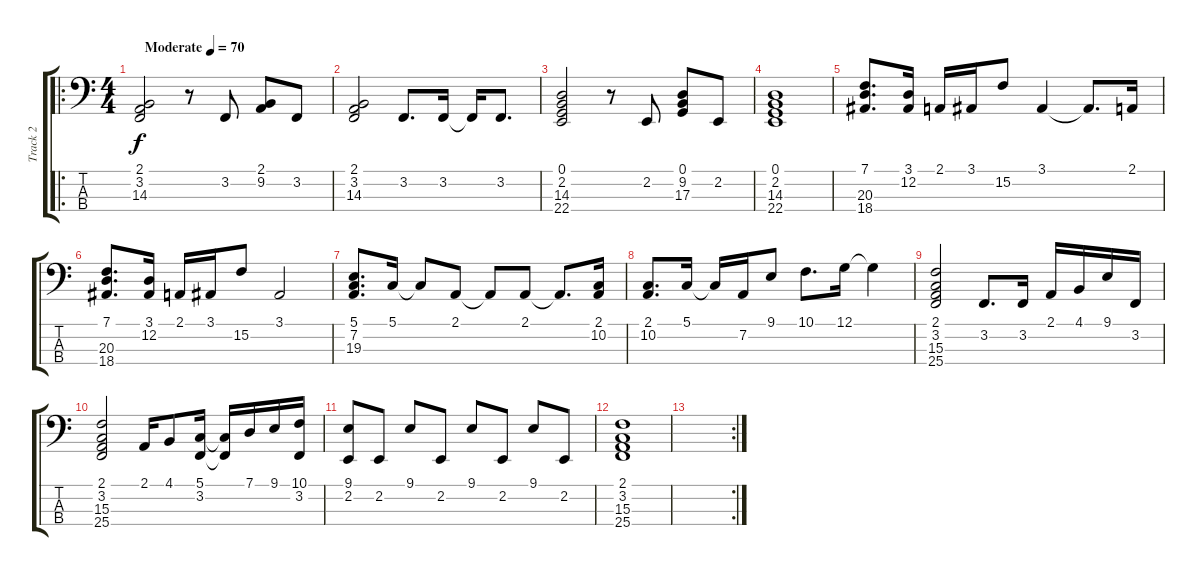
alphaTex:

\track ("Track 2" "Track 2") {instrument acousticgrandpiano}
\staff {score tabs}
\tuning (G2 D2 A1 E1) {hide}
\ro
\ts (4 4)
\tempo (70 "Moderate")
\clef f4
\ks c
(2.1 3.2 14.3).2{dy f instrument acousticgrandpiano} r.8 3.2.8 (2.1 9.2).8 3.2.8 |
(2.1 3.2 14.3).2 3.2.8{d} 3.2.16 3.2{t}.16 3.2.8{d} |
(0.1 2.2 14.3 22.4).2 r.8 2.2.8 (0.1 9.2 17.3).8 2.2.8 |
(0.1 2.2 14.3 22.4).1 |
(7.1 20.3 18.4).8{d} (3.1 12.2).16 2.1.16 3.1.16 15.2.8 3.1.4 3.1{t}.8{d} 2.1.16 |
(7.1 20.3 18.4).8{d} (3.1 12.2).16 2.1.16 3.1.16 15.2.8 3.1.2 |
(5.1 7.2 19.3).8{d} 5.1.16 5.1{t}.8 2.1.8 2.1{t}.8 2.1.8 2.1{t}.8{d} (2.1 10.2).16 |
(2.1 10.2).8{d} 5.1.16 5.1{t}.16 7.2.16 9.1.8 10.1.8{d} 12.1.16 12.1{t}.4 |
(2.1 3.2 15.3 25.4).2 3.2.8{d} 3.2.16 2.1.16 4.1.16 9.1.16 3.2.16 |
(2.1 3.2 15.3 25.4).2 2.1.16 4.1.8 (5.1 3.2).16 (5.1{t} 3.2{t}).16 7.1.16 9.1.16 (10.1 3.2).16 |
(9.1 2.2).8 2.2.8 9.1.8 2.2.8 9.1.8 2.2.8 9.1.8 2.2.8 |
(2.1 3.2 15.3 25.4).1 |
\rc 2
